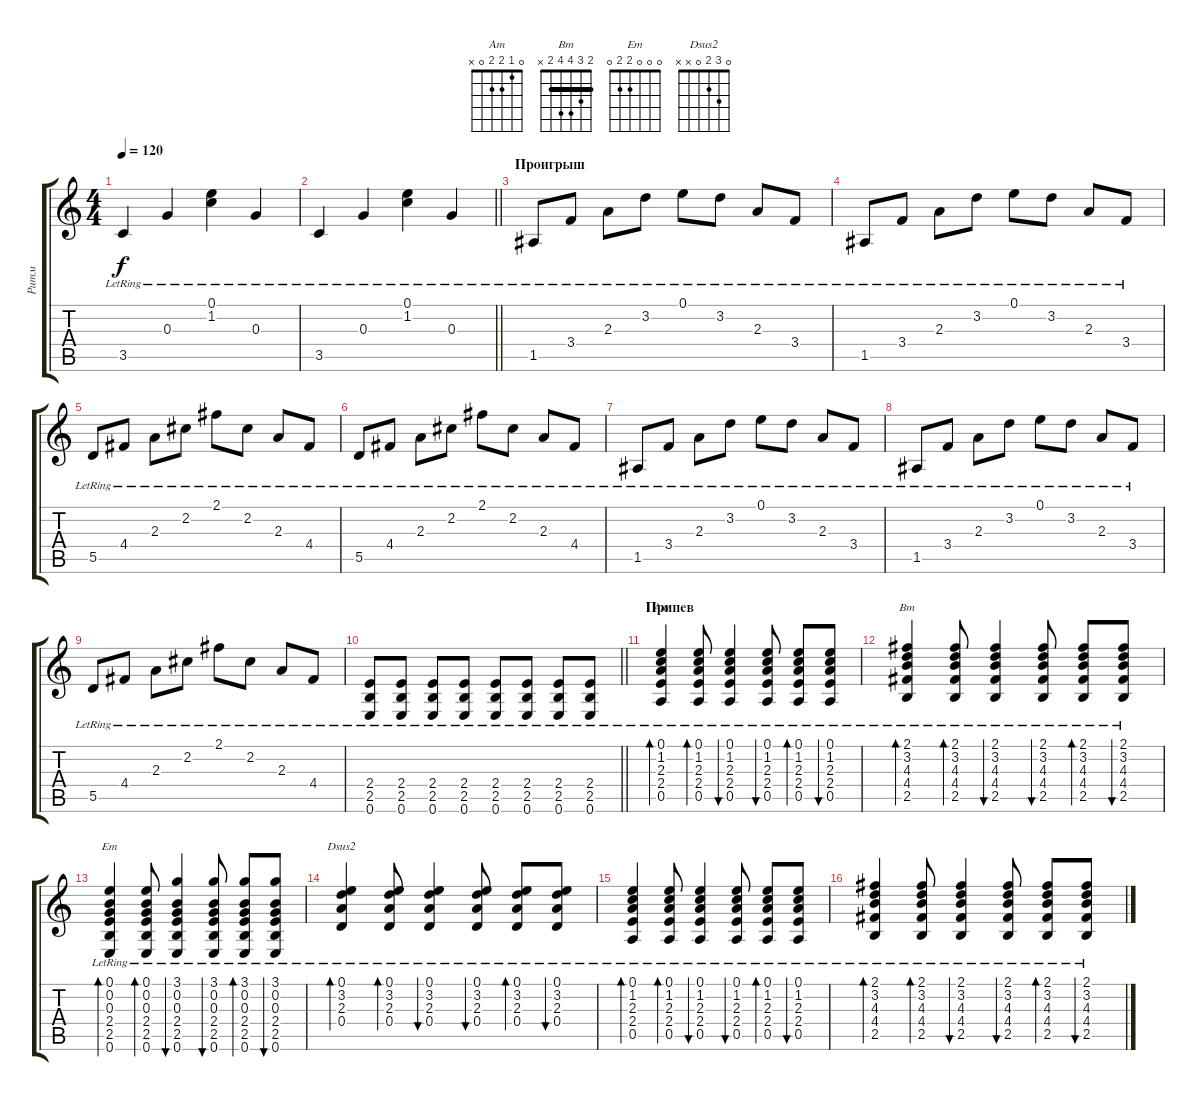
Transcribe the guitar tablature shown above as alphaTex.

\track ("Ритм" "Ритм") {instrument acousticguitarsteel}
\staff {score tabs}
\tuning (E4 B3 G3 D3 A2 E2) {hide}
\chord ("Am" 0 1 2 2 0 x)
\chord ("Bm" 2 3 4 4 2 x) {barre 2}
\chord ("Em" 0 0 0 2 2 0)
\chord ("Dsus2" 0 3 2 0 x x)
\ts (4 4)
\tempo 120
\clef g2
\ks c
3.5{lr}.4{dy f} 0.3{lr}.4 (0.1{lr} 1.2{lr}).4 0.3{lr}.4 |
\barLineRight lightlight
3.5{lr}.4 0.3{lr}.4 (0.1{lr} 1.2{lr}).4 0.3{lr}.4 |
\section ("" "Проигрыш")
1.5{lr}.8 3.4{lr}.8 2.3{lr}.8 3.2{lr}.8 0.1{lr}.8 3.2{lr}.8 2.3{lr}.8 3.4{lr}.8 |
1.5{lr}.8 3.4{lr}.8 2.3{lr}.8 3.2{lr}.8 0.1{lr}.8 3.2{lr}.8 2.3{lr}.8 3.4{lr}.8 |
5.5{lr}.8 4.4{lr}.8 2.3{lr}.8 2.2{lr}.8 2.1{lr}.8 2.2{lr}.8 2.3{lr}.8 4.4{lr}.8 |
5.5{lr}.8 4.4{lr}.8 2.3{lr}.8 2.2{lr}.8 2.1{lr}.8 2.2{lr}.8 2.3{lr}.8 4.4{lr}.8 |
1.5{lr}.8 3.4{lr}.8 2.3{lr}.8 3.2{lr}.8 0.1{lr}.8 3.2{lr}.8 2.3{lr}.8 3.4{lr}.8 |
1.5{lr}.8 3.4{lr}.8 2.3{lr}.8 3.2{lr}.8 0.1{lr}.8 3.2{lr}.8 2.3{lr}.8 3.4{lr}.8 |
5.5{lr}.8 4.4{lr}.8 2.3{lr}.8 2.2{lr}.8 2.1{lr}.8 2.2{lr}.8 2.3{lr}.8 4.4{lr}.8 |
\barLineRight lightlight
(2.4{lr} 2.5{lr} 0.6{lr}).8 (2.4{lr} 2.5{lr} 0.6{lr}).8 (2.4{lr} 2.5{lr} 0.6{lr}).8 (2.4{lr} 2.5{lr} 0.6{lr}).8 (2.4{lr} 2.5{lr} 0.6{lr}).8 (2.4{lr} 2.5{lr} 0.6{lr}).8 (2.4{lr} 2.5{lr} 0.6{lr}).8 (2.4{lr} 2.5{lr} 0.6{lr}).8 |
\section ("" "Припев")
(0.1{lr} 1.2{lr} 2.3{lr} 2.4{lr} 0.5{lr}).4{bd 60 ch "Am"} (0.1{lr} 1.2{lr} 2.3{lr} 2.4{lr} 0.5{lr}).8{bd 60} (0.1{lr} 1.2{lr} 2.3{lr} 2.4{lr} 0.5{lr}).4{bu 60} (0.1{lr} 1.2{lr} 2.3{lr} 2.4{lr} 0.5{lr}).8{bu 60} (0.1{lr} 1.2{lr} 2.3{lr} 2.4{lr} 0.5{lr}).8{bd 60} (0.1{lr} 1.2{lr} 2.3{lr} 2.4{lr} 0.5{lr}).8{bu 60} |
(2.1{lr} 3.2{lr} 4.3{lr} 4.4{lr} 2.5{lr}).4{bd 60 ch "Bm"} (2.1{lr} 3.2{lr} 4.3{lr} 4.4{lr} 2.5{lr}).8{bd 60} (2.1{lr} 3.2{lr} 4.3{lr} 4.4{lr} 2.5{lr}).4{bu 60} (2.1{lr} 3.2{lr} 4.3{lr} 4.4{lr} 2.5{lr}).8{bu 60} (2.1{lr} 3.2{lr} 4.3{lr} 4.4{lr} 2.5{lr}).8{bd 60} (2.1{lr} 3.2{lr} 4.3{lr} 4.4{lr} 2.5{lr}).8{bu 60} |
(0.1{lr} 0.2{lr} 0.3{lr} 2.4{lr} 2.5{lr} 0.6).4{bd 60 ch "Em"} (0.1{lr} 0.2{lr} 0.3{lr} 2.4{lr} 2.5{lr} 0.6).8{bd 60} (3.1{lr} 0.2{lr} 0.3{lr} 2.4{lr} 2.5{lr} 0.6).4{bu 60} (3.1{lr} 0.2{lr} 0.3{lr} 2.4{lr} 2.5{lr} 0.6).8{bu 60} (3.1{lr} 0.2{lr} 0.3{lr} 2.4{lr} 2.5{lr} 0.6).8{bd 60} (3.1{lr} 0.2{lr} 0.3{lr} 2.4{lr} 2.5{lr} 0.6).8{bu 60} |
(0.1{lr} 3.2{lr} 2.3{lr} 0.4{lr}).4{bd 60 ch "Dsus2"} (0.1{lr} 3.2{lr} 2.3{lr} 0.4{lr}).8{bd 60} (0.1{lr} 3.2{lr} 2.3{lr} 0.4{lr}).4{bu 60} (0.1{lr} 3.2{lr} 2.3{lr} 0.4{lr}).8{bu 60} (0.1{lr} 3.2{lr} 2.3{lr} 0.4{lr}).8{bd 60} (0.1{lr} 3.2{lr} 2.3{lr} 0.4{lr}).8{bu 60} |
(0.1{lr} 1.2{lr} 2.3{lr} 2.4{lr} 0.5{lr}).4{bd 60} (0.1{lr} 1.2{lr} 2.3{lr} 2.4{lr} 0.5{lr}).8{bd 60} (0.1{lr} 1.2{lr} 2.3{lr} 2.4{lr} 0.5{lr}).4{bu 60} (0.1{lr} 1.2{lr} 2.3{lr} 2.4{lr} 0.5{lr}).8{bu 60} (0.1{lr} 1.2{lr} 2.3{lr} 2.4{lr} 0.5{lr}).8{bd 60} (0.1{lr} 1.2{lr} 2.3{lr} 2.4{lr} 0.5{lr}).8{bu 60} |
(2.1{lr} 3.2{lr} 4.3{lr} 4.4{lr} 2.5{lr}).4{bd 60} (2.1{lr} 3.2{lr} 4.3{lr} 4.4{lr} 2.5{lr}).8{bd 60} (2.1{lr} 3.2{lr} 4.3{lr} 4.4{lr} 2.5{lr}).4{bu 60} (2.1{lr} 3.2{lr} 4.3{lr} 4.4{lr} 2.5{lr}).8{bu 60} (2.1{lr} 3.2{lr} 4.3{lr} 4.4{lr} 2.5{lr}).8{bd 60} (2.1{lr} 3.2{lr} 4.3{lr} 4.4{lr} 2.5{lr}).8{bu 60}
